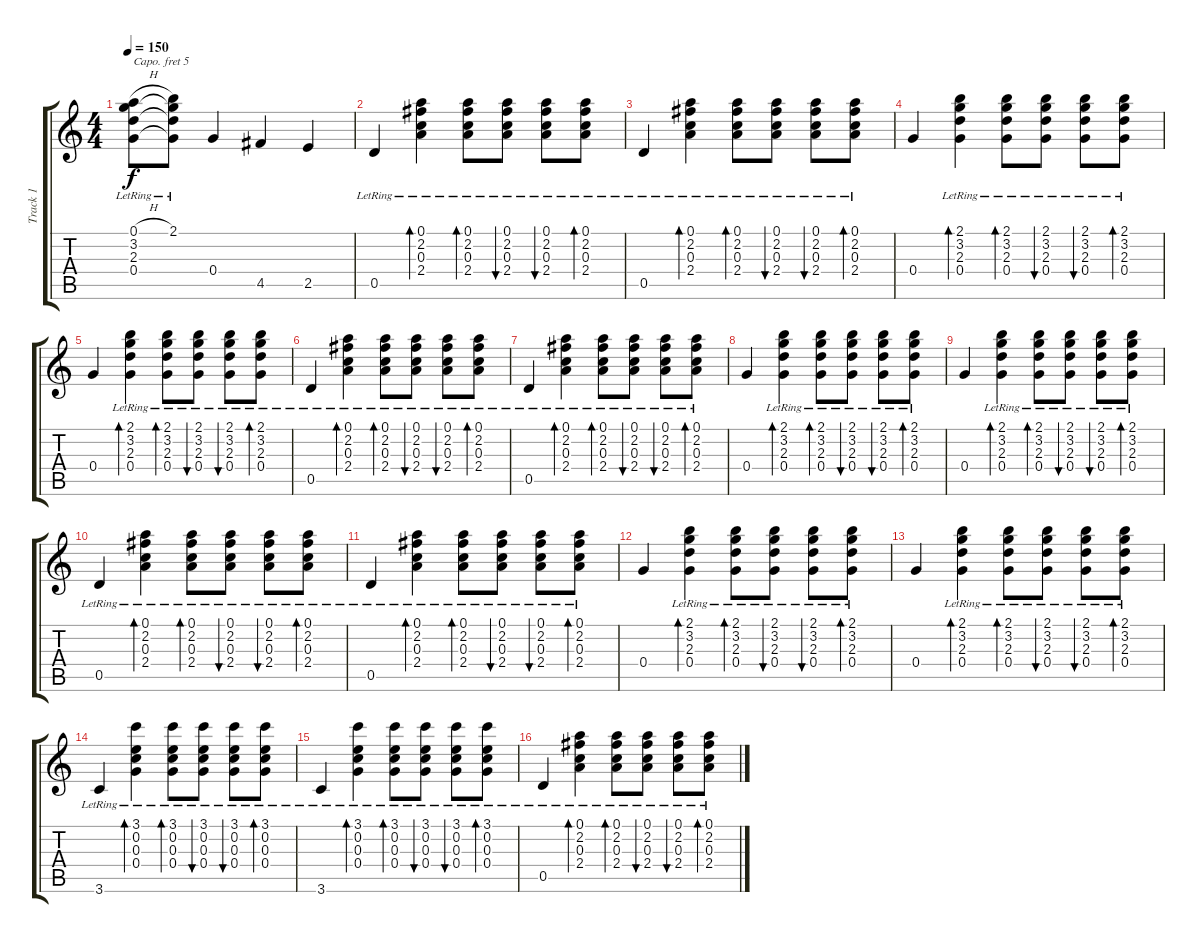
\track ("Track 1" "Track 1") {instrument acousticguitarsteel}
\staff {score tabs}
\capo 5
\tuning (E4 B3 G3 D3 A2 E2) {hide}
\ts (4 4)
\tempo 150
\clef g2
\ks c
(0.1{h lr} 3.2{lr} 2.3{lr} 0.4{lr}).8{dy f} (2.1{lr} 3.2{t} 2.3{t} 0.4{t}).8 0.4.4 4.5.4 2.5.4 |
0.5{lr}.4 (0.1{lr} 2.2{lr} 0.3{lr} 2.4{lr}).4{bd 60} (0.1{lr} 2.2{lr} 0.3{lr} 2.4{lr}).8{bd 30} (0.1{lr} 2.2{lr} 0.3{lr} 2.4{lr}).8{bu 30} (0.1{lr} 2.2{lr} 0.3{lr} 2.4{lr}).8{bu 30} (0.1{lr} 2.2{lr} 0.3{lr} 2.4{lr}).8{bd 60} |
0.5{lr}.4 (0.1{lr} 2.2{lr} 0.3{lr} 2.4{lr}).4{bd 60} (0.1{lr} 2.2{lr} 0.3{lr} 2.4{lr}).8{bd 30} (0.1{lr} 2.2{lr} 0.3{lr} 2.4{lr}).8{bu 30} (0.1{lr} 2.2{lr} 0.3{lr} 2.4{lr}).8{bu 30} (0.1{lr} 2.2{lr} 0.3{lr} 2.4{lr}).8{bd 60} |
0.4.4 (2.1{lr} 3.2{lr} 2.3{lr} 0.4{lr}).4{bd 60} (2.1{lr} 3.2{lr} 2.3{lr} 0.4{lr}).8{bd 30} (2.1{lr} 3.2{lr} 2.3{lr} 0.4{lr}).8{bu 30} (2.1{lr} 3.2{lr} 2.3{lr} 0.4{lr}).8{bu 30} (2.1{lr} 3.2{lr} 2.3{lr} 0.4{lr}).8{bd 60} |
0.4.4 (2.1{lr} 3.2{lr} 2.3{lr} 0.4{lr}).4{bd 60} (2.1{lr} 3.2{lr} 2.3{lr} 0.4{lr}).8{bd 30} (2.1{lr} 3.2{lr} 2.3{lr} 0.4{lr}).8{bu 30} (2.1{lr} 3.2{lr} 2.3{lr} 0.4{lr}).8{bu 30} (2.1{lr} 3.2{lr} 2.3{lr} 0.4{lr}).8{bd 60} |
0.5{lr}.4 (0.1{lr} 2.2{lr} 0.3{lr} 2.4{lr}).4{bd 60} (0.1{lr} 2.2{lr} 0.3{lr} 2.4{lr}).8{bd 30} (0.1{lr} 2.2{lr} 0.3{lr} 2.4{lr}).8{bu 30} (0.1{lr} 2.2{lr} 0.3{lr} 2.4{lr}).8{bu 30} (0.1{lr} 2.2{lr} 0.3{lr} 2.4{lr}).8{bd 60} |
0.5{lr}.4 (0.1{lr} 2.2{lr} 0.3{lr} 2.4{lr}).4{bd 60} (0.1{lr} 2.2{lr} 0.3{lr} 2.4{lr}).8{bd 30} (0.1{lr} 2.2{lr} 0.3{lr} 2.4{lr}).8{bu 30} (0.1{lr} 2.2{lr} 0.3{lr} 2.4{lr}).8{bu 30} (0.1{lr} 2.2{lr} 0.3{lr} 2.4{lr}).8{bd 60} |
0.4.4 (2.1{lr} 3.2{lr} 2.3{lr} 0.4{lr}).4{bd 60} (2.1{lr} 3.2{lr} 2.3{lr} 0.4{lr}).8{bd 30} (2.1{lr} 3.2{lr} 2.3{lr} 0.4{lr}).8{bu 30} (2.1{lr} 3.2{lr} 2.3{lr} 0.4{lr}).8{bu 30} (2.1{lr} 3.2{lr} 2.3{lr} 0.4{lr}).8{bd 60} |
0.4.4 (2.1{lr} 3.2{lr} 2.3{lr} 0.4{lr}).4{bd 60} (2.1{lr} 3.2{lr} 2.3{lr} 0.4{lr}).8{bd 30} (2.1{lr} 3.2{lr} 2.3{lr} 0.4{lr}).8{bu 30} (2.1{lr} 3.2{lr} 2.3{lr} 0.4{lr}).8{bu 30} (2.1{lr} 3.2{lr} 2.3{lr} 0.4{lr}).8{bd 60} |
0.5{lr}.4 (0.1{lr} 2.2{lr} 0.3{lr} 2.4{lr}).4{bd 60} (0.1{lr} 2.2{lr} 0.3{lr} 2.4{lr}).8{bd 30} (0.1{lr} 2.2{lr} 0.3{lr} 2.4{lr}).8{bu 30} (0.1{lr} 2.2{lr} 0.3{lr} 2.4{lr}).8{bu 30} (0.1{lr} 2.2{lr} 0.3{lr} 2.4{lr}).8{bd 60} |
0.5{lr}.4 (0.1{lr} 2.2{lr} 0.3{lr} 2.4{lr}).4{bd 60} (0.1{lr} 2.2{lr} 0.3{lr} 2.4{lr}).8{bd 30} (0.1{lr} 2.2{lr} 0.3{lr} 2.4{lr}).8{bu 30} (0.1{lr} 2.2{lr} 0.3{lr} 2.4{lr}).8{bu 30} (0.1{lr} 2.2{lr} 0.3{lr} 2.4{lr}).8{bd 60} |
0.4.4 (2.1{lr} 3.2{lr} 2.3{lr} 0.4{lr}).4{bd 60} (2.1{lr} 3.2{lr} 2.3{lr} 0.4{lr}).8{bd 30} (2.1{lr} 3.2{lr} 2.3{lr} 0.4{lr}).8{bu 30} (2.1{lr} 3.2{lr} 2.3{lr} 0.4{lr}).8{bu 30} (2.1{lr} 3.2{lr} 2.3{lr} 0.4{lr}).8{bd 60} |
0.4.4 (2.1{lr} 3.2{lr} 2.3{lr} 0.4{lr}).4{bd 60} (2.1{lr} 3.2{lr} 2.3{lr} 0.4{lr}).8{bd 30} (2.1{lr} 3.2{lr} 2.3{lr} 0.4{lr}).8{bu 30} (2.1{lr} 3.2{lr} 2.3{lr} 0.4{lr}).8{bu 30} (2.1{lr} 3.2{lr} 2.3{lr} 0.4{lr}).8{bd 60} |
3.6{lr}.4 (3.1{lr} 0.2{lr} 0.3{lr} 0.4{lr}).4{bd 60} (3.1{lr} 0.2{lr} 0.3{lr} 0.4{lr}).8{bd 30} (3.1{lr} 0.2{lr} 0.3{lr} 0.4{lr}).8{bu 30} (3.1{lr} 0.2{lr} 0.3{lr} 0.4{lr}).8{bu 30} (3.1{lr} 0.2{lr} 0.3{lr} 0.4{lr}).8{bd 60} |
3.6{lr}.4 (3.1{lr} 0.2{lr} 0.3{lr} 0.4{lr}).4{bd 60} (3.1{lr} 0.2{lr} 0.3{lr} 0.4{lr}).8{bd 30} (3.1{lr} 0.2{lr} 0.3{lr} 0.4{lr}).8{bu 30} (3.1{lr} 0.2{lr} 0.3{lr} 0.4{lr}).8{bu 30} (3.1{lr} 0.2{lr} 0.3{lr} 0.4{lr}).8{bd 60} |
0.5{lr}.4 (0.1{lr} 2.2{lr} 0.3{lr} 2.4{lr}).4{bd 60} (0.1{lr} 2.2{lr} 0.3{lr} 2.4{lr}).8{bd 30} (0.1{lr} 2.2{lr} 0.3{lr} 2.4{lr}).8{bu 30} (0.1{lr} 2.2{lr} 0.3{lr} 2.4{lr}).8{bu 30} (0.1{lr} 2.2{lr} 0.3{lr} 2.4{lr}).8{bd 60}
